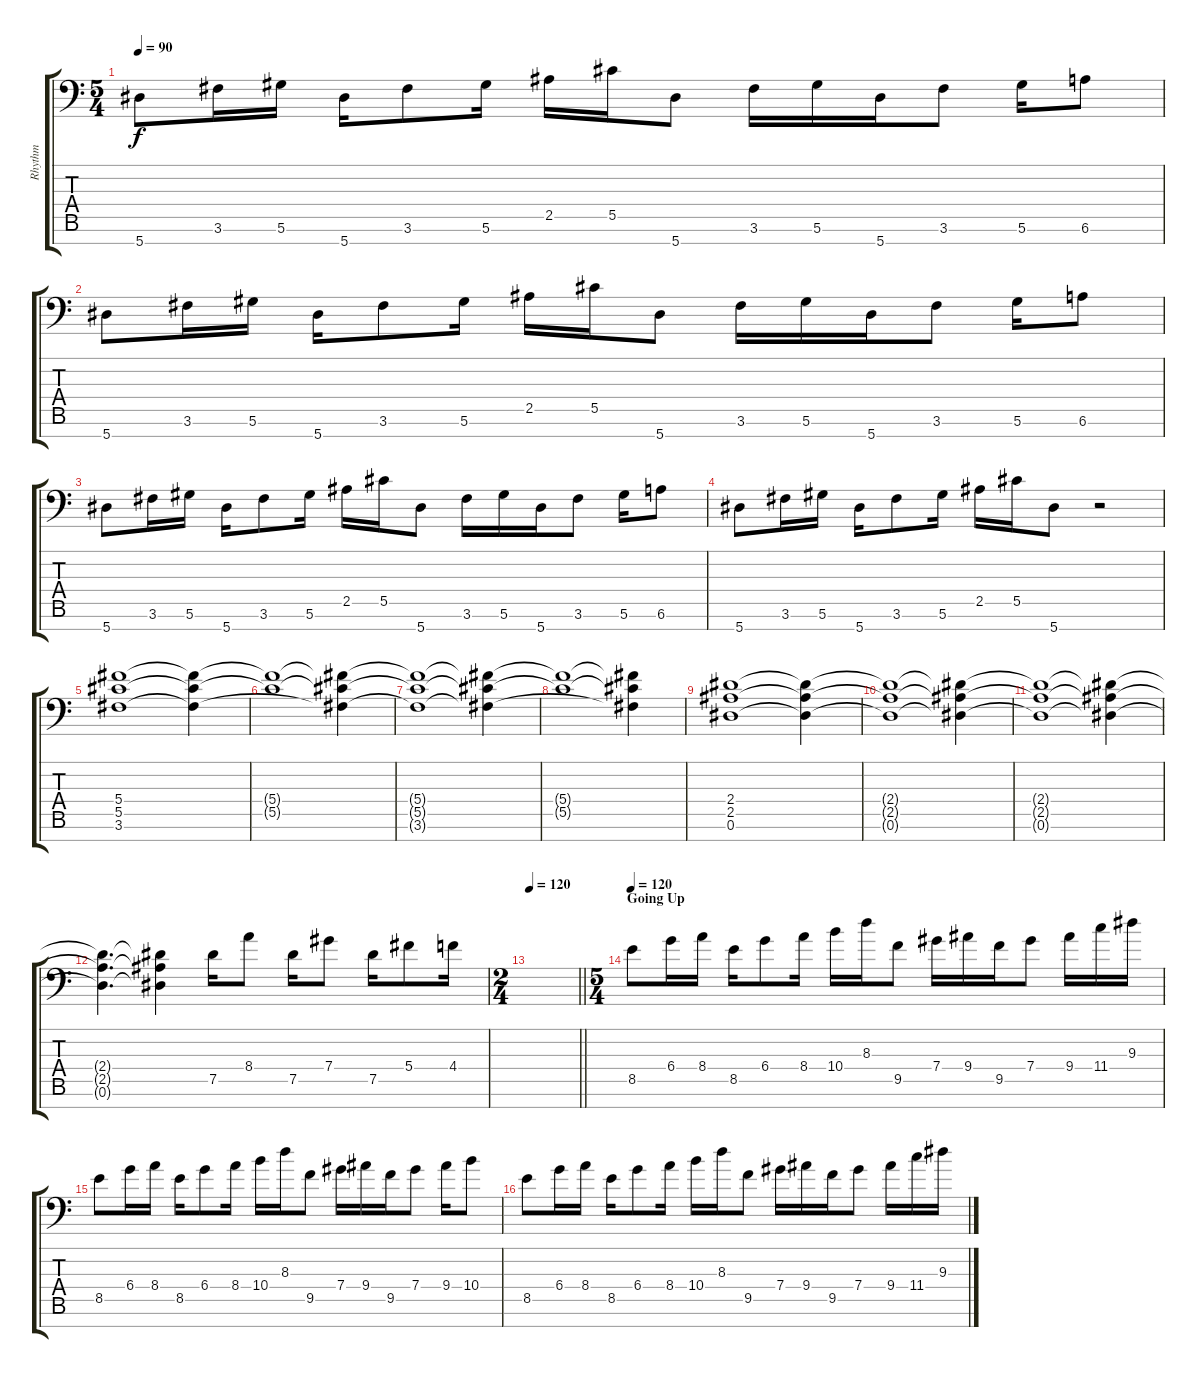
\track ("Rhythm" "Rhythm") {instrument distortionguitar}
\staff {score tabs}
\tuning (Eb4 Bb3 Gb3 Db3 Ab2 Eb2 Bb1) {hide}
\ts (5 4)
\tempo 90
\clef f4
\ks c
5.7.8{dy f} 3.6.16 5.6.16 5.7.16 3.6.8 5.6.16 2.5.16 5.5.16 5.7.8 3.6.16 5.6.16 5.7.16 3.6.8 5.6.16 6.6.8 |
5.7.8 3.6.16 5.6.16 5.7.16 3.6.8 5.6.16 2.5.16 5.5.16 5.7.8 3.6.16 5.6.16 5.7.16 3.6.8 5.6.16 6.6.8 |
5.7.8 3.6.16 5.6.16 5.7.16 3.6.8 5.6.16 2.5.16 5.5.16 5.7.8 3.6.16 5.6.16 5.7.16 3.6.8 5.6.16 6.6.8 |
5.7.8 3.6.16 5.6.16 5.7.16 3.6.8 5.6.16 2.5.16 5.5.16 5.7.8 r.2 |
(5.4 5.5 3.6).1 (5.4{t} 5.5{t} 3.6{t}).4 |
(5.4{t} 5.5{t}).1 (5.4{t} 5.5{t} 3.6{t}).4 |
(5.4{t} 5.5{t} 3.6{t}).1 (5.4{t} 5.5{t} 3.6{t}).4 |
(5.4{t} 5.5{t}).1 (5.4{t} 5.5{t} 3.6{t}).4 |
(2.4 2.5 0.6).1 (2.4{t} 2.5{t} 0.6{t}).4 |
(2.4{t} 2.5{t} 0.6{t}).1 (2.4{t} 2.5{t} 0.6{t}).4 |
(2.4{t} 2.5{t} 0.6{t}).1 (2.4{t} 2.5{t} 0.6{t}).4 |
(2.4{t} 2.5{t} 0.6{t}).4{d} (2.4{t} 2.5{t} 0.6{t}).4 7.5.16 8.4.8 7.5.16 7.4.8 7.5.16 5.4.8 4.4.16 |
\ts (2 4)
\tempo 120
\barLineRight lightlight
|
\ts (5 4)
\section ("" "Going Up")
\tempo 120
8.5.8 6.4.16 8.4.16 8.5.16 6.4.8 8.4.16 10.4.16 8.3.16 9.5.8 7.4.16 9.4.16 9.5.16 7.4.8 9.4.16 11.4.16 9.3.16 |
8.5.8 6.4.16 8.4.16 8.5.16 6.4.8 8.4.16 10.4.16 8.3.16 9.5.8 7.4.16 9.4.16 9.5.16 7.4.8 9.4.16 10.4.8 |
8.5.8 6.4.16 8.4.16 8.5.16 6.4.8 8.4.16 10.4.16 8.3.16 9.5.8 7.4.16 9.4.16 9.5.16 7.4.8 9.4.16 11.4.16 9.3.16
